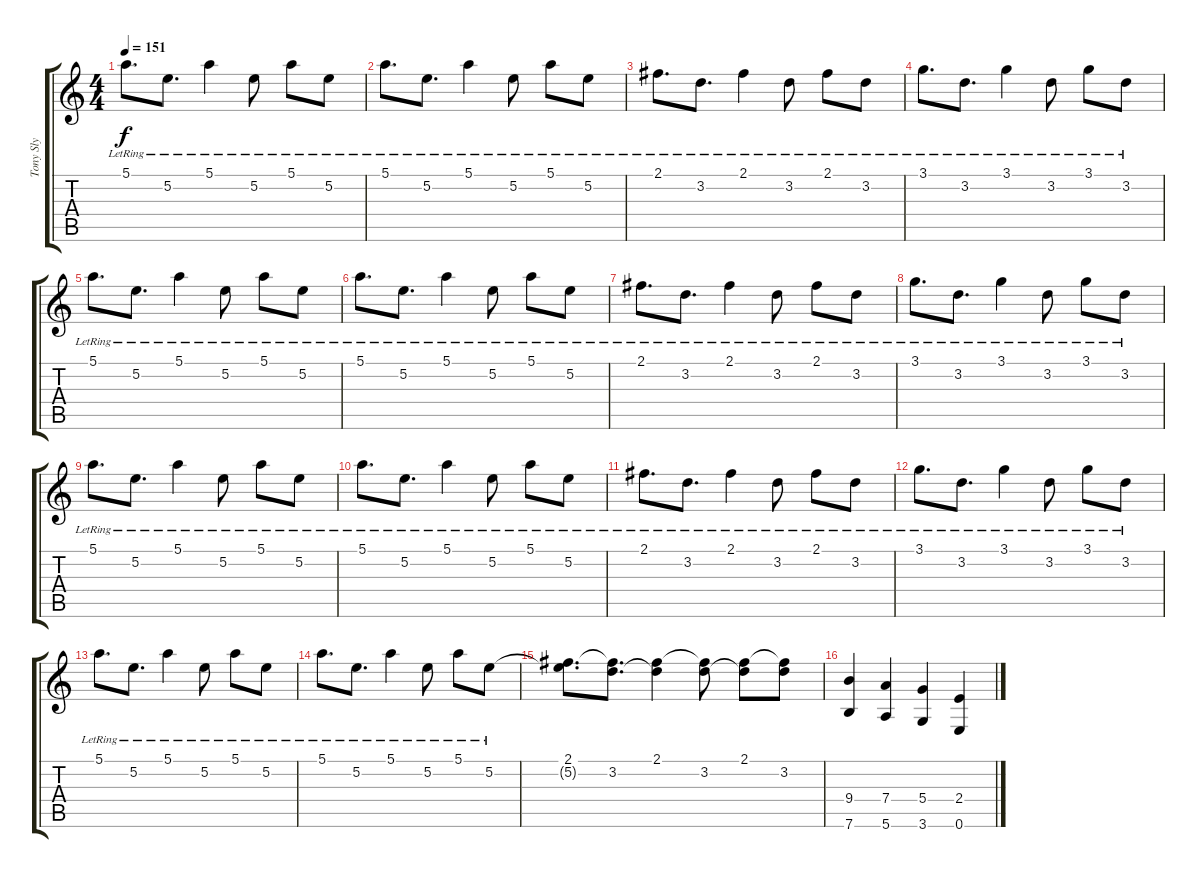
\track ("Tony Sly" "Tony Sly") {instrument distortionguitar}
\staff {score tabs}
\tuning (E4 B3 G3 D3 A2 E2) {hide}
\ts (4 4)
\section ("" "")
\tempo 151
\clef g2
\ks c
5.1{lr}.8{d dy f volume 10} 5.2{lr}.8{d} 5.1{lr}.4 5.2{lr}.8 5.1{lr}.8 5.2{lr}.8 |
5.1{lr}.8{d} 5.2{lr}.8{d} 5.1{lr}.4 5.2{lr}.8 5.1{lr}.8 5.2{lr}.8 |
2.1{lr}.8{d} 3.2{lr}.8{d} 2.1{lr}.4 3.2{lr}.8 2.1{lr}.8 3.2{lr}.8 |
3.1{lr}.8{d} 3.2{lr}.8{d} 3.1{lr}.4 3.2{lr}.8 3.1{lr}.8 3.2{lr}.8 |
5.1{lr}.8{d} 5.2{lr}.8{d} 5.1{lr}.4 5.2{lr}.8 5.1{lr}.8 5.2{lr}.8 |
5.1{lr}.8{d} 5.2{lr}.8{d} 5.1{lr}.4 5.2{lr}.8 5.1{lr}.8 5.2{lr}.8 |
2.1{lr}.8{d} 3.2{lr}.8{d} 2.1{lr}.4 3.2{lr}.8 2.1{lr}.8 3.2{lr}.8 |
3.1{lr}.8{d} 3.2{lr}.8{d} 3.1{lr}.4 3.2{lr}.8 3.1{lr}.8 3.2{lr}.8 |
5.1{lr}.8{d} 5.2{lr}.8{d} 5.1{lr}.4 5.2{lr}.8 5.1{lr}.8 5.2{lr}.8 |
5.1{lr}.8{d} 5.2{lr}.8{d} 5.1{lr}.4 5.2{lr}.8 5.1{lr}.8 5.2{lr}.8 |
2.1{lr}.8{d} 3.2{lr}.8{d} 2.1{lr}.4 3.2{lr}.8 2.1{lr}.8 3.2{lr}.8 |
3.1{lr}.8{d} 3.2{lr}.8{d} 3.1{lr}.4 3.2{lr}.8 3.1{lr}.8 3.2{lr}.8 |
5.1{lr}.8{d} 5.2{lr}.8{d} 5.1{lr}.4 5.2{lr}.8 5.1{lr}.8 5.2{lr}.8 |
5.1{lr}.8{d} 5.2{lr}.8{d} 5.1{lr}.4 5.2{lr}.8 5.1{lr}.8 5.2{lr}.8 |
(2.1 5.2{t}).8{d} (2.1{t} 3.2).8{d} (2.1 3.2{t}).4 (2.1{t} 3.2).8 (2.1 3.2{t}).8 (2.1{t} 3.2).8 |
(9.4 7.6).4{volume 11} (7.4 5.6).4 (5.4 3.6).4 (2.4 0.6).4
